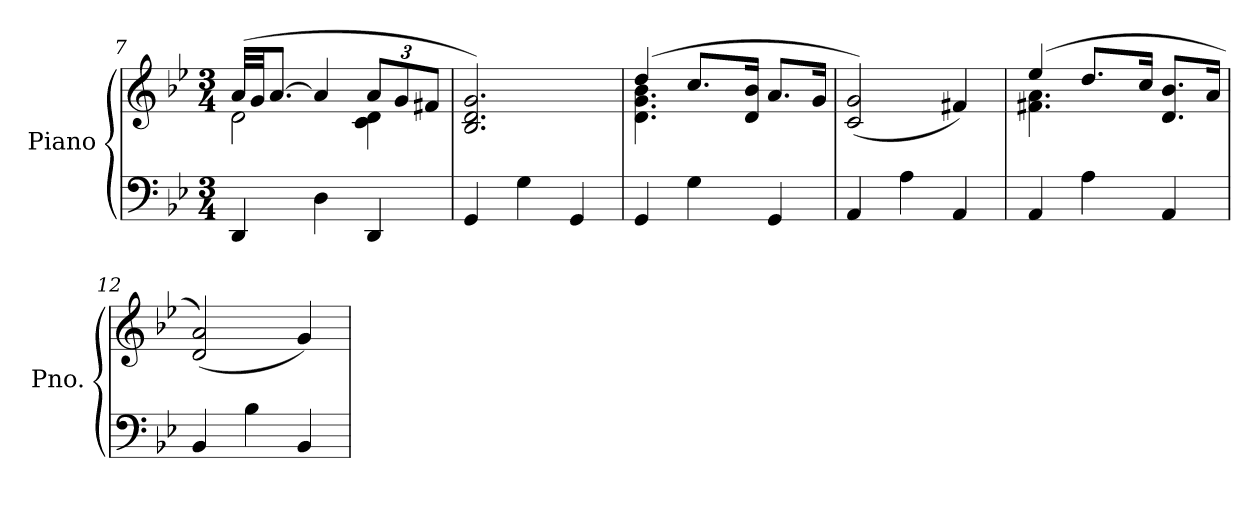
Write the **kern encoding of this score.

**kern	**kern
*part1	*part1
*staff2	*staff1
*I"Piano	*
*I'Pno.	*
!!LO:LB:g=z
*clefF4	*clefG2
*k[b-e-]	*k[b-e-]
*M3/4	*M3/4
=7	=7
*	*^
4DD/	(32a/LLL	2d\
.	32g/JJ	.
.	[8.a/J	.
4D\	4a/]	.
*	*Xbrackettup	*
4DD/	12a/L	4c\ 4d\
.	12g/	.
.	12f#X/J	.
*	*v	*v
=8	=8
4GG/	2.B-/ 2.d/ 2.g/)
4G\	.
4GG/	.
=9	=9
*	*^
4GG/	(4dd/	4.d\ 4.g\ 4.b-\
4G\	8.cc/L	.
.	.	4.ryy
.	16d/ 16b-/Jk	.
4GG/	8.a/L	.
.	16g/Jk	.
*	*v	*v
=10	=10
4AA/	(2c/ 2g/)
4A\	.
4AA/	4f#X/)
=11	=11
*	*^
4AA/	(4ee-/	4.f#X\ 4.a\
4A\	8.dd/L	.
.	.	4.ryy
.	16cc/Jk	.
4AA/	8.d/ 8.b-/L	.
.	16a/Jk	.
*	*v	*v
=12	=12
4BB-/	(2d/ 2a/)
4B-\	.
4BB-/	4g/)
=	=
*-	*-
